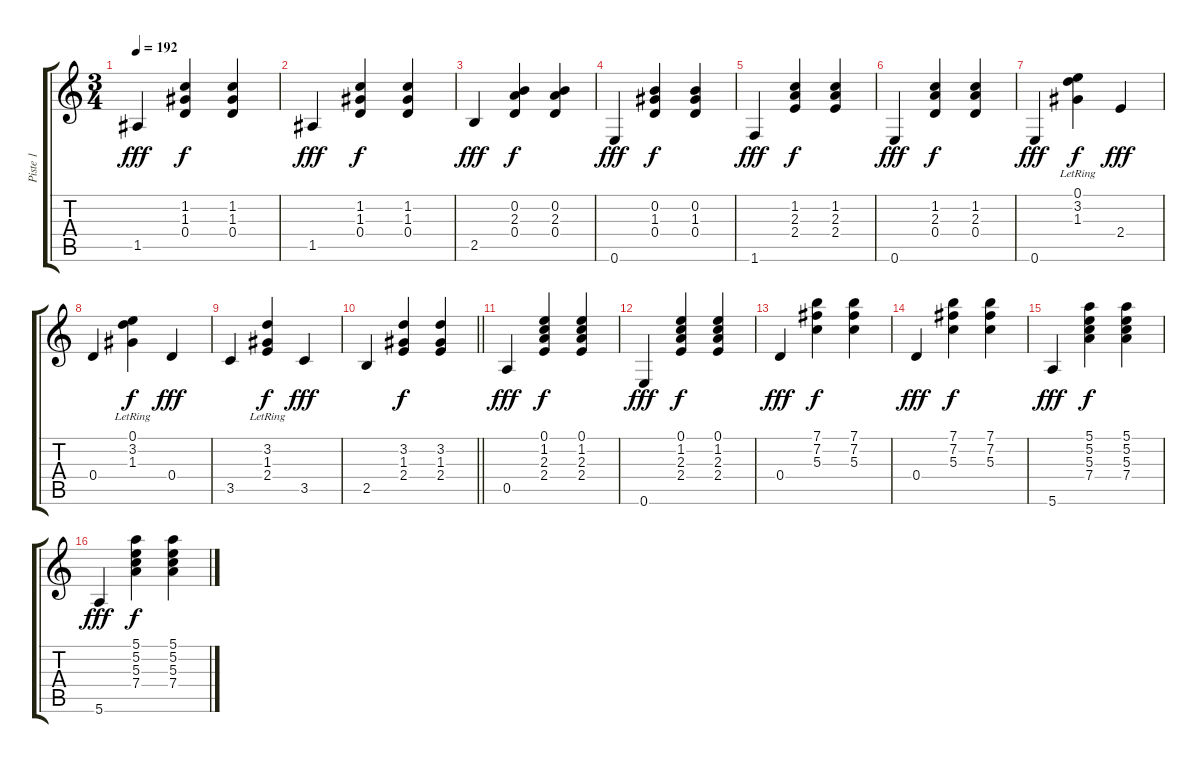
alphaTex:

\track ("Piste 1" "Piste 1") {instrument acousticguitarnylon}
\staff {score tabs}
\tuning (E4 B3 G3 D3 A2 E2) {hide}
\ts (3 4)
\tempo 192
\clef g2
\ks c
1.5.4{dy fff} (1.2 1.3 0.4).4{dy f} (1.2 1.3 0.4).4 |
1.5.4{dy fff} (1.2 1.3 0.4).4{dy f} (1.2 1.3 0.4).4 |
2.5.4{dy fff} (0.2 2.3 0.4).4{dy f} (0.2 2.3 0.4).4 |
0.6.4{dy fff} (0.2 1.3 0.4).4{dy f} (0.2 1.3 0.4).4 |
1.6.4{dy fff} (1.2 2.3 2.4).4{dy f} (1.2 2.3 2.4).4 |
0.6.4{dy fff} (1.2 2.3 0.4).4{dy f} (1.2 2.3 0.4).4 |
0.6.4{dy fff} (0.1{lr} 3.2{lr} 1.3{lr}).4{dy f} 2.4.4{dy fff} |
0.4.4 (0.1{lr} 3.2{lr} 1.3{lr}).4{dy f} 0.4.4{dy fff} |
3.5.4 (3.2{lr} 1.3{lr} 2.4{lr}).4{dy f} 3.5.4{dy fff} |
\barLineRight lightlight
2.5.4 (3.2 1.3 2.4).4{dy f} (3.2 1.3 2.4).4 |
0.5.4{dy fff} (0.1 1.2 2.3 2.4).4{dy f} (0.1 1.2 2.3 2.4).4 |
0.6.4{dy fff} (0.1 1.2 2.3 2.4).4{dy f} (0.1 1.2 2.3 2.4).4 |
0.4.4{dy fff} (7.1 7.2 5.3).4{dy f} (7.1 7.2 5.3).4 |
0.4.4{dy fff} (7.1 7.2 5.3).4{dy f} (7.1 7.2 5.3).4 |
5.6.4{dy fff} (5.1 5.2 5.3 7.4).4{dy f} (5.1 5.2 5.3 7.4).4 |
5.6.4{dy fff} (5.1 5.2 5.3 7.4).4{dy f} (5.1 5.2 5.3 7.4).4
